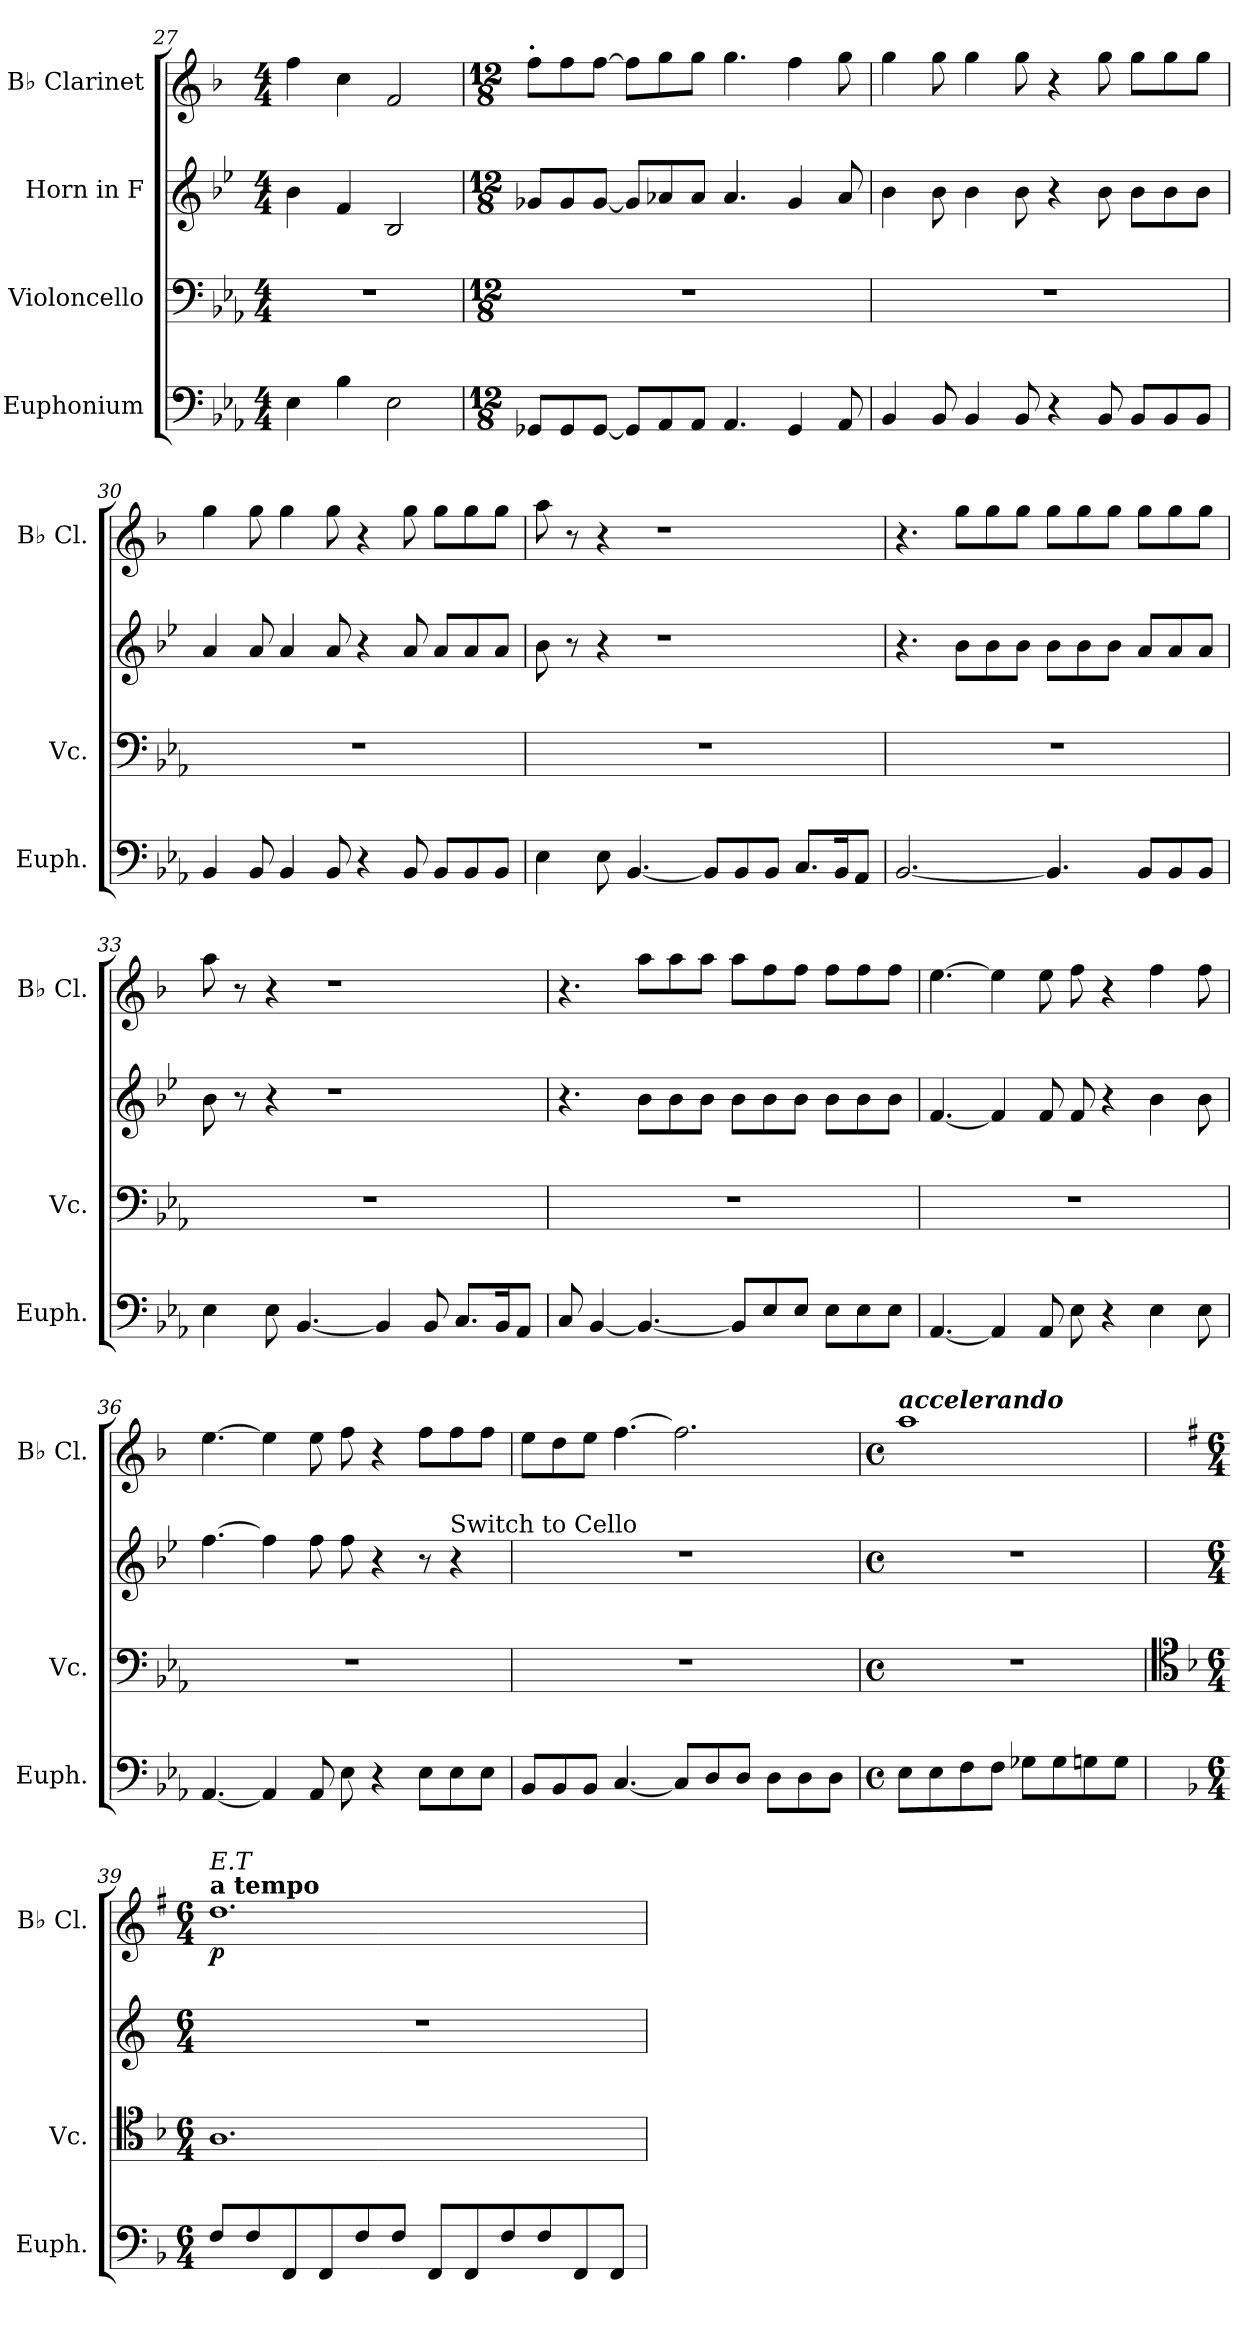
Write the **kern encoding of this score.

**kern	**kern	**kern	**kern	**dynam
*part4	*part3	*part2	*part1	*part1
*staff4	*staff3	*staff2	*staff1	*staff1
*I"Euphonium	*I"Violoncello	*I"Horn in F	*I"B♭ Clarinet	*
*I'Euph.	*I'Vc.	*	*I'B♭ Cl.	*
*clefF4	*clefF4	*clefG2	*clefG2	*
*	*	*ITrd4c7	*ITrd1c2	*
*k[b-e-a-]	*k[b-e-a-]	*k[b-e-a-]	*k[b-e-a-]	*
*M4/4	*M4/4	*M4/4	*M4/4	*
=27	=27	=27	=27	=27
4E-\	1r	4e-\	4ee-\	.
4B-\	.	4B-/	4b-\	.
2E-\	.	2E-/	2e-/	.
!!LO:LB:g=z
=28	=28	=28	=28	=28
*M12/8	*M12/8	*M12/8	*M12/8	*
!	!	!	!LO:TX:a:B:t=.	!
8GG-X/L	1.r	8c-X/L	8ee-\L	.
8GG-/	.	8c-/	8ee-\	.
[8GG-/J	.	[8c-/J	[8ee-\J	.
8GG-/L]	.	8c-/L]	8ee-\L]	.
8AA-/	.	8d-X/	8ff\	.
8AA-/J	.	8d-/J	8ff\J	.
4.AA-/	.	4.d-/	4.ff\	.
4GG-/	.	4c-/	4ee-\	.
8AA-/	.	8d-/	8ff\	.
=29	=29	=29	=29	=29
4BB-/	1.r	4e-\	4ff\	.
8BB-/	.	8e-\	8ff\	.
4BB-/	.	4e-\	4ff\	.
8BB-/	.	8e-\	8ff\	.
4r	.	4r	4r	.
8BB-/	.	8e-\	8ff\	.
8BB-/L	.	8e-\L	8ff\L	.
8BB-/	.	8e-\	8ff\	.
8BB-/J	.	8e-\J	8ff\J	.
=30	=30	=30	=30	=30
4BB-/	1.r	4d/	4ff\	.
8BB-/	.	8d/	8ff\	.
4BB-/	.	4d/	4ff\	.
8BB-/	.	8d/	8ff\	.
4r	.	4r	4r	.
8BB-/	.	8d/	8ff\	.
8BB-/L	.	8d/L	8ff\L	.
8BB-/	.	8d/	8ff\	.
8BB-/J	.	8d/J	8ff\J	.
=31	=31	=31	=31	=31
4E-\	1.r	8e-\	8gg\	.
.	.	8r	8r	.
8E-\	.	4r	4r	.
[4.BB-/	.	.	.	.
.	.	1r	1r	.
8BB-/L]	.	.	.	.
8BB-/	.	.	.	.
8BB-/J	.	.	.	.
8.C/L	.	.	.	.
16BB-/K	.	.	.	.
8AA-/J	.	.	.	.
!!LO:LB:g=z
=32	=32	=32	=32	=32
[2.BB-/	1.r	4.r	4.r	.
.	.	8e-\L	8ff\L	.
.	.	8e-\	8ff\	.
.	.	8e-\J	8ff\J	.
4.BB-/]	.	8e-\L	8ff\L	.
.	.	8e-\	8ff\	.
.	.	8e-\J	8ff\J	.
8BB-/L	.	8d/L	8ff\L	.
8BB-/	.	8d/	8ff\	.
8BB-/J	.	8d/J	8ff\J	.
=33	=33	=33	=33	=33
4E-\	1.r	8e-\	8gg\	.
.	.	8r	8r	.
8E-\	.	4r	4r	.
[4.BB-/	.	.	.	.
.	.	1r	1r	.
4BB-/]	.	.	.	.
8BB-/	.	.	.	.
8.C/L	.	.	.	.
16BB-/K	.	.	.	.
8AA-/J	.	.	.	.
=34	=34	=34	=34	=34
8C/	1.r	4.r	4.r	.
[4BB-/	.	.	.	.
4.BB-/_	.	8e-\L	8gg\L	.
.	.	8e-\	8gg\	.
.	.	8e-\J	8gg\J	.
8BB-/L]	.	8e-\L	8gg\L	.
8E-/	.	8e-\	8ee-\	.
8E-/J	.	8e-\J	8ee-\J	.
8E-\L	.	8e-\L	8ee-\L	.
8E-\	.	8e-\	8ee-\	.
8E-\J	.	8e-\J	8ee-\J	.
=35	=35	=35	=35	=35
[4.AA-/	1.r	[4.B-/	[4.dd\	.
4AA-/]	.	4B-/]	4dd\]	.
8AA-/	.	8B-/	8dd\	.
8E-\	.	8B-/	8ee-\	.
4r	.	4r	4r	.
4E-\	.	4e-\	4ee-\	.
8E-\	.	8e-\	8ee-\	.
!!LO:LB:g=z
=36	=36	=36	=36	=36
[4.AA-/	1.r	[4.b-\	[4.dd\	.
4AA-/]	.	4b-\]	4dd\]	.
8AA-/	.	8b-\	8dd\	.
8E-\	.	8b-\	8ee-\	.
4r	.	4r	4r	.
8E-\L	.	8r	8ee-\L	.
!	!	!LO:TX:a:t=Switch  to  Cello	!	!
8E-\	.	4r	8ee-\	.
8E-\J	.	.	8ee-\J	.
=37	=37	=37	=37	=37
8BB-/L	1.r	1.r	8dd\L	.
8BB-/	.	.	8cc\	.
8BB-/J	.	.	8dd\J	.
[4.C/	.	.	[4.ee-\	.
8C/L]	.	.	2.ee-\]	.
8D/	.	.	.	.
8D/J	.	.	.	.
8D\L	.	.	.	.
8D\	.	.	.	.
8D\J	.	.	.	.
=38	=38	=38	=38	=38
*M4/4	*M4/4	*M4/4	*M4/4	*
*met(c)	*met(c)	*met(c)	*met(c)	*
!	!	!	!LO:TX:a:Bi:t=accelerando	!
8E-\L	1r	1r	1gg	.
8E-\	.	.	.	.
8F\	.	.	.	.
8F\J	.	.	.	.
8G-X\L	.	.	.	.
8G-\	.	.	.	.
8Gn\	.	.	.	.
8G\J	.	.	.	.
=39	=39	=39	=39	=39
*	*clefC4	*	*	*
*k[b-]	*k[b-]	*k[b-]	*k[b-]	*
*M6/4	*M6/4	*M6/4	*M6/4	*
!	!	!	!LO:TX:a:B:t=a tempo	!
!	!	!	!LO:TX:a:i:t=E.T	!
!	!	!	!	!LO:DY:b
8F/L	1.A	1.r	1.cc	p
8F/	.	.	.	.
8FF/	.	.	.	.
8FF/	.	.	.	.
8F/	.	.	.	.
8F/J	.	.	.	.
8FF/L	.	.	.	.
8FF/	.	.	.	.
8F/	.	.	.	.
8F/	.	.	.	.
8FF/	.	.	.	.
8FF/J	.	.	.	.
=	=	=	=	=
*-	*-	*-	*-	*-
